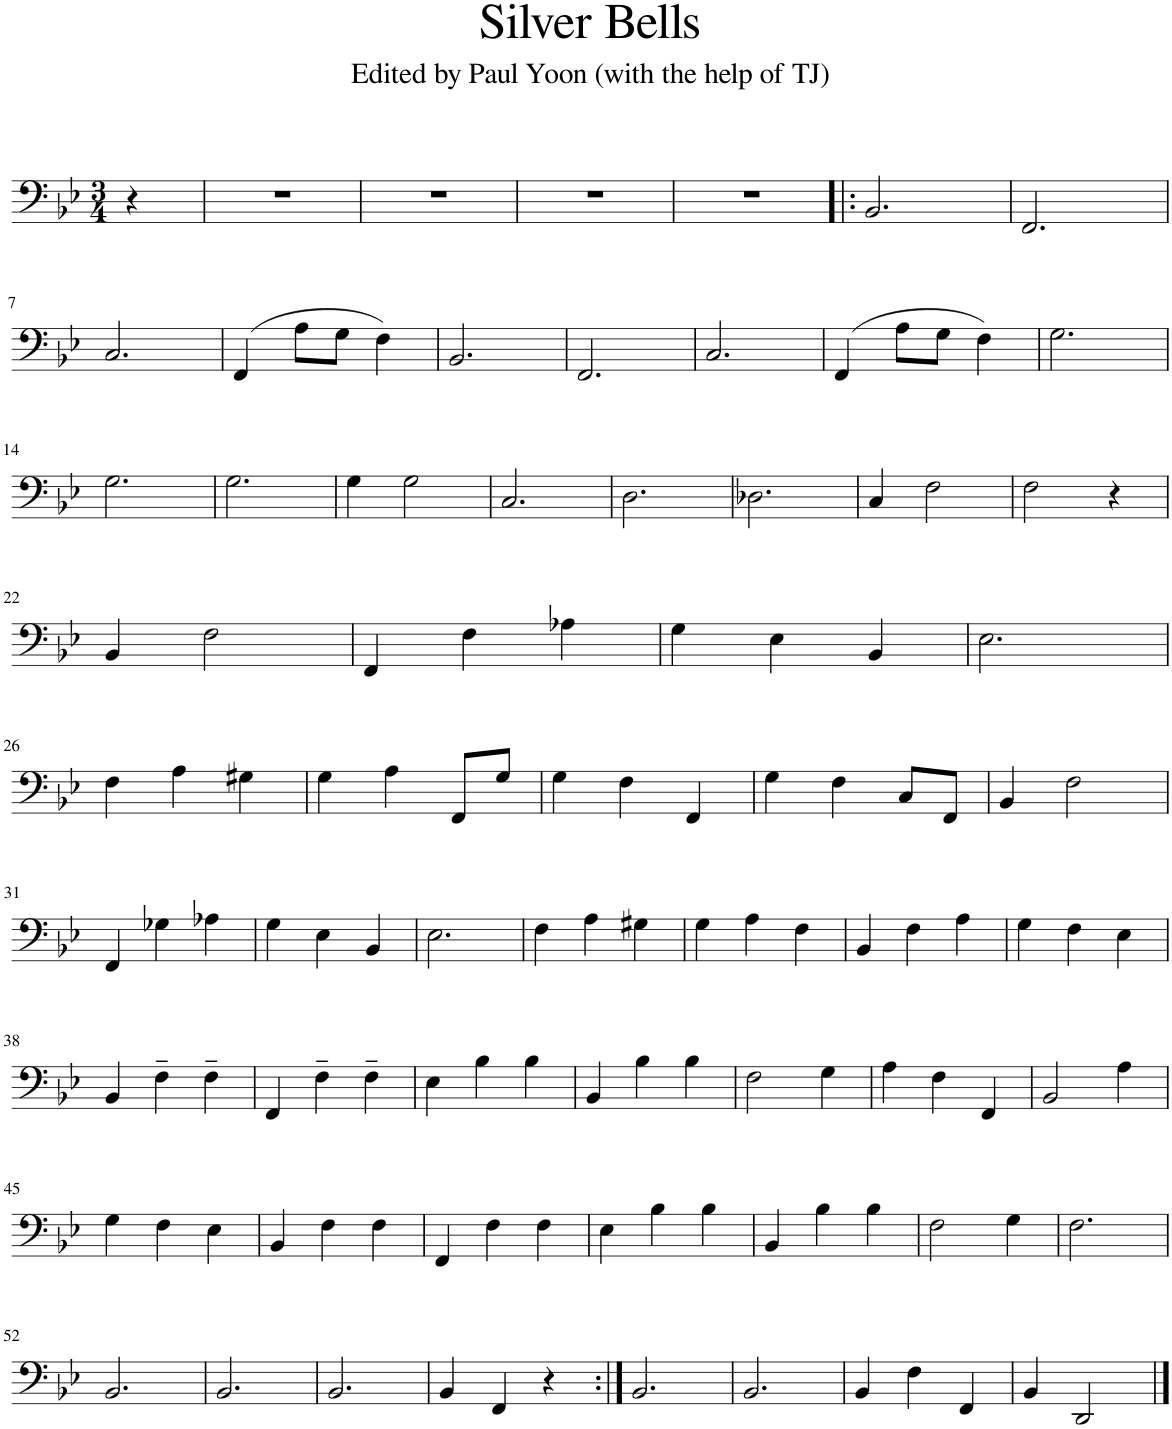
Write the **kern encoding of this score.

**kern
*part1
*staff1
*I"Piano
*I'Pno.
*clefF4
*k[b-e-]
*M3/4
=
4r
=1
2.r
=2
2.r
=3
2.r
=4
2.r
=5!|:
2.BB-/
=6
2.FF/
!!LO:LB:g=z
=7
2.C/
=8
(4FF/
8A\L
8G\J
4F\)
=9
2.BB-/
=10
2.FF/
=11
2.C/
=12
(4FF/
8A\L
8G\J
4F\)
=13
2.G\
!!LO:LB:g=z
=14
2.G\
=15
2.G\
=16
4G\
2G\
=17
2.C/
=18
2.D\
=19
2.D-X\
=20
4C/
2F\
=21
2F\
4r
!!LO:LB:g=z
=22
4BB-/
2F\
=23
4FF/
4F\
4A-X\
=24
4G\
4E-\
4BB-/
=25
2.E-\
!!LO:LB:g=z
=26
4F\
4A\
4G#X\
=27
4G\
4A\
8FF/L
8G/J
=28
4G\
4F\
4FF/
=29
4G\
4F\
8C/L
8FF/J
=30
4BB-/
2F\
!!LO:LB:g=z
=31
4FF/
4G-X\
4A-X\
=32
4G\
4E-\
4BB-/
=33
2.E-\
=34
4F\
4A\
4G#X\
=35
4G\
4A\
4F\
=36
4BB-/
4F\
4A\
=37
4G\
4F\
4E-\
!!LO:LB:g=z
=38
4BB-/
4F~\
4F~\
=39
4FF/
4F~\
4F~\
=40
4E-\
4B-\
4B-\
=41
4BB-/
4B-\
4B-\
=42
2F\
4G\
=43
4A\
4F\
4FF/
=44
2BB-/
4A\
!!LO:LB:g=z
=45
4G\
4F\
4E-\
=46
4BB-/
4F\
4F\
=47
4FF/
4F\
4F\
=48
4E-\
4B-\
4B-\
=49
4BB-/
4B-\
4B-\
=50
2F\
4G\
=51
2.F\
!!LO:LB:g=z
=52
2.BB-/
=53
2.BB-/
=54
2.BB-/
=55
4BB-/
4FF/
4r
=56:|!
2.BB-/
=57
2.BB-/
=58
4BB-/
4F\
4FF/
=59
4BB-/
2DD/
==
*-
